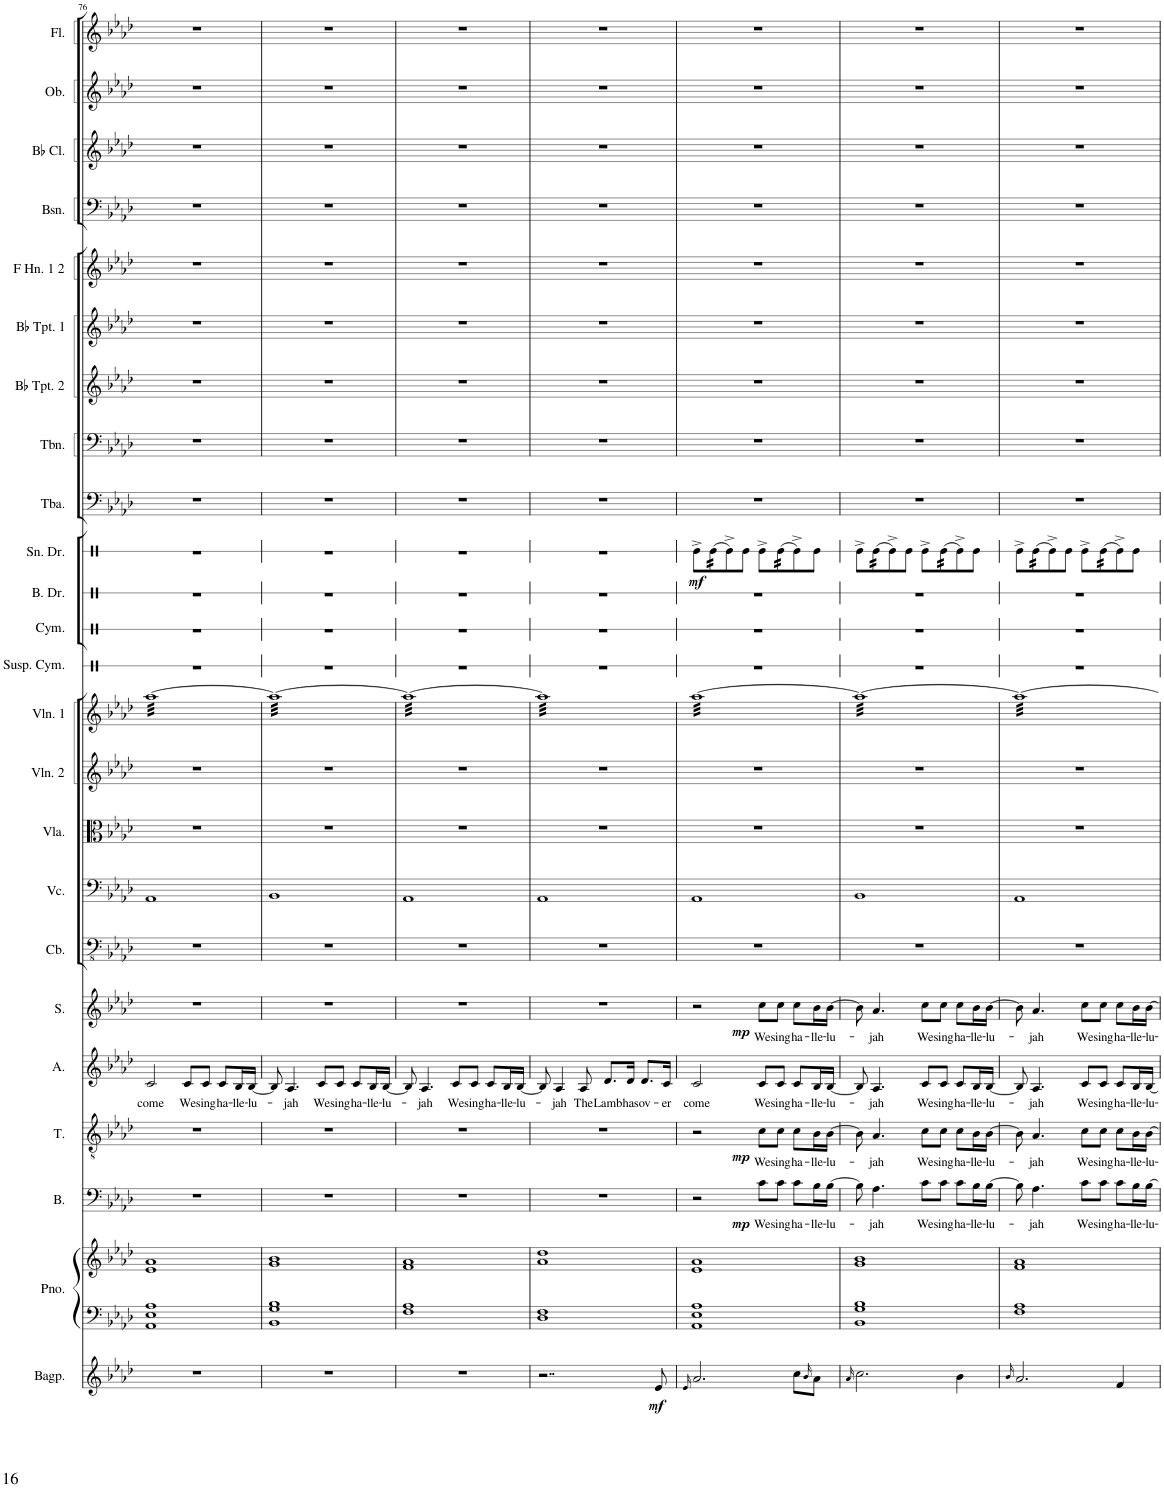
**kern	**dynam	**kern	**kern	**kern	**text	**dynam	**kern	**text	**dynam	**kern	**text	**kern	**text	**dynam	**kern	**kern	**kern	**kern	**kern	**kern	**kern	**kern	**kern	**dynam	**kern	**kern	**kern	**kern	**kern	**kern	**kern	**kern	**kern
*part24	*part24	*part23	*part23	*part22	*part22	*part22	*part21	*part21	*part21	*part20	*part20	*part19	*part19	*part19	*part18	*part17	*part16	*part15	*part14	*part13	*part12	*part11	*part10	*part10	*part9	*part8	*part7	*part6	*part5	*part4	*part3	*part2	*part1
*staff25	*staff25	*staff24	*staff23	*staff22	*staff22	*staff22	*staff21	*staff21	*staff21	*staff20	*staff20	*staff19	*staff19	*staff19	*staff18	*staff17	*staff16	*staff15	*staff14	*staff13	*staff12	*staff11	*staff10	*staff10	*staff9	*staff8	*staff7	*staff6	*staff5	*staff4	*staff3	*staff2	*staff1
*I"Bagpipe	*	*I"Piano	*	*I"Bass	*	*	*I"Tenor	*	*	*I"Alto	*	*I"Soprano	*	*	*I"Contrabass	*I"Violoncello	*I"Viola	*I"Violin 2	*I"Violin 1	*I"Suspended Cymbal	*I"Cymbal	*I"Bass Drum	*I"Snare Drum	*	*I"Tuba	*I"Trombone	*I"Bb Trumpet 2	*I"Bb Trumpet 1	*I"F Horn 1 &amp; 2	*I"Bassoon	*I"Bb Clarinet	*I"Oboe	*I"Flute
*I'Bagp.	*	*I'Pno.	*	*I'B.	*	*	*I'T.	*	*	*I'A.	*	*I'S.	*	*	*I'Cb.	*I'Vc.	*I'Vla.	*I'Vln. 2	*I'Vln. 1	*I'Susp. Cym.	*I'Cym.	*I'B. Dr.	*I'Sn. Dr.	*	*I'Tba.	*I'Tbn.	*I'Bb Tpt. 2	*I'Bb Tpt. 1	*I'F Hn. 1 2	*I'Bsn.	*I'Bb Cl.	*I'Ob.	*I'Fl.
!!LO:PB:g=z
*clefG2	*	*clefF4	*clefG2	*clefF4	*	*	*clefGv2	*	*	*clefG2	*	*clefG2	*	*	*clefFv4	*clefF4	*clefC3	*clefG2	*clefG2	*clefX	*clefX	*clefX	*clefX	*	*clefF4	*clefF4	*clefG2	*clefG2	*clefG2	*clefF4	*clefG2	*clefG2	*clefG2
*	*	*	*	*	*	*	*	*	*	*	*	*	*	*	*ITrd7c12	*	*	*	*	*	*	*	*	*	*	*	*ITrd1c2	*ITrd1c2	*ITrd4c7	*	*ITrd1c2	*	*
*k[b-e-a-d-]	*	*k[b-e-a-d-]	*k[b-e-a-d-]	*k[b-e-a-d-]	*	*	*k[b-e-a-d-]	*	*	*k[b-e-a-d-]	*	*k[b-e-a-d-]	*	*	*k[b-e-a-d-]	*k[b-e-a-d-]	*k[b-e-a-d-]	*k[b-e-a-d-]	*k[b-e-a-d-]	*k[]	*k[]	*k[]	*k[]	*	*k[b-e-a-d-]	*k[b-e-a-d-]	*k[b-e-a-d-]	*k[b-e-a-d-]	*k[b-e-a-d-]	*k[b-e-a-d-]	*k[b-e-a-d-]	*k[b-e-a-d-]	*k[b-e-a-d-]
*M4/4	*	*M4/4	*M4/4	*M4/4	*	*	*M4/4	*	*	*M4/4	*	*M4/4	*	*	*M4/4	*M4/4	*M4/4	*M4/4	*M4/4	*M4/4	*M4/4	*M4/4	*M4/4	*	*M4/4	*M4/4	*M4/4	*M4/4	*M4/4	*M4/4	*M4/4	*M4/4	*M4/4
=76	=76	=76	=76	=76	=76	=76	=76	=76	=76	=76	=76	=76	=76	=76	=76	=76	=76	=76	=76	=76	=76	=76	=76	=76	=76	=76	=76	=76	=76	=76	=76	=76	=76
!	!	!	!	!	!	!	!	!	!	!	!LO:LY:b	!	!	!	!	!	!	!	!	!	!	!	!	!	!	!	!	!	!	!	!	!	!
*	*	*	*	*	*	*	*	*	*	*	*	*	*	*	*	*	*	*	*tremolo	*	*	*	*	*	*	*	*	*	*	*	*	*	*
1r	.	1AA- 1E- 1A-	1e- 1a-	1r	.	.	1r	.	.	2c/	come	1r	.	.	1r	1AA-	1r	1r	[32aa-LLL	1r	1r	1r	1r	.	1r	1r	1r	1r	1r	1r	1r	1r	1r
.	.	.	.	.	.	.	.	.	.	.	.	.	.	.	.	.	.	.	32aa-	.	.	.	.	.	.	.	.	.	.	.	.	.	.
.	.	.	.	.	.	.	.	.	.	.	.	.	.	.	.	.	.	.	32aa-	.	.	.	.	.	.	.	.	.	.	.	.	.	.
.	.	.	.	.	.	.	.	.	.	.	.	.	.	.	.	.	.	.	32aa-	.	.	.	.	.	.	.	.	.	.	.	.	.	.
.	.	.	.	.	.	.	.	.	.	.	.	.	.	.	.	.	.	.	32aa-	.	.	.	.	.	.	.	.	.	.	.	.	.	.
.	.	.	.	.	.	.	.	.	.	.	.	.	.	.	.	.	.	.	32aa-	.	.	.	.	.	.	.	.	.	.	.	.	.	.
.	.	.	.	.	.	.	.	.	.	.	.	.	.	.	.	.	.	.	32aa-	.	.	.	.	.	.	.	.	.	.	.	.	.	.
.	.	.	.	.	.	.	.	.	.	.	.	.	.	.	.	.	.	.	32aa-	.	.	.	.	.	.	.	.	.	.	.	.	.	.
.	.	.	.	.	.	.	.	.	.	.	.	.	.	.	.	.	.	.	32aa-	.	.	.	.	.	.	.	.	.	.	.	.	.	.
.	.	.	.	.	.	.	.	.	.	.	.	.	.	.	.	.	.	.	32aa-	.	.	.	.	.	.	.	.	.	.	.	.	.	.
.	.	.	.	.	.	.	.	.	.	.	.	.	.	.	.	.	.	.	32aa-	.	.	.	.	.	.	.	.	.	.	.	.	.	.
.	.	.	.	.	.	.	.	.	.	.	.	.	.	.	.	.	.	.	32aa-	.	.	.	.	.	.	.	.	.	.	.	.	.	.
.	.	.	.	.	.	.	.	.	.	.	.	.	.	.	.	.	.	.	32aa-	.	.	.	.	.	.	.	.	.	.	.	.	.	.
.	.	.	.	.	.	.	.	.	.	.	.	.	.	.	.	.	.	.	32aa-	.	.	.	.	.	.	.	.	.	.	.	.	.	.
.	.	.	.	.	.	.	.	.	.	.	.	.	.	.	.	.	.	.	32aa-	.	.	.	.	.	.	.	.	.	.	.	.	.	.
.	.	.	.	.	.	.	.	.	.	.	.	.	.	.	.	.	.	.	32aa-	.	.	.	.	.	.	.	.	.	.	.	.	.	.
!	!	!	!	!	!	!	!	!	!	!	!LO:LY:b	!	!	!	!	!	!	!	!	!	!	!	!	!	!	!	!	!	!	!	!	!	!
.	.	.	.	.	.	.	.	.	.	8c/L	We	.	.	.	.	.	.	.	32aa-	.	.	.	.	.	.	.	.	.	.	.	.	.	.
.	.	.	.	.	.	.	.	.	.	.	.	.	.	.	.	.	.	.	32aa-	.	.	.	.	.	.	.	.	.	.	.	.	.	.
.	.	.	.	.	.	.	.	.	.	.	.	.	.	.	.	.	.	.	32aa-	.	.	.	.	.	.	.	.	.	.	.	.	.	.
.	.	.	.	.	.	.	.	.	.	.	.	.	.	.	.	.	.	.	32aa-	.	.	.	.	.	.	.	.	.	.	.	.	.	.
!	!	!	!	!	!	!	!	!	!	!	!LO:LY:b	!	!	!	!	!	!	!	!	!	!	!	!	!	!	!	!	!	!	!	!	!	!
.	.	.	.	.	.	.	.	.	.	8c/J	sing	.	.	.	.	.	.	.	32aa-	.	.	.	.	.	.	.	.	.	.	.	.	.	.
.	.	.	.	.	.	.	.	.	.	.	.	.	.	.	.	.	.	.	32aa-	.	.	.	.	.	.	.	.	.	.	.	.	.	.
.	.	.	.	.	.	.	.	.	.	.	.	.	.	.	.	.	.	.	32aa-	.	.	.	.	.	.	.	.	.	.	.	.	.	.
.	.	.	.	.	.	.	.	.	.	.	.	.	.	.	.	.	.	.	32aa-	.	.	.	.	.	.	.	.	.	.	.	.	.	.
!	!	!	!	!	!	!	!	!	!	!	!LO:LY:b	!	!	!	!	!	!	!	!	!	!	!	!	!	!	!	!	!	!	!	!	!	!
.	.	.	.	.	.	.	.	.	.	8c/L	ha-	.	.	.	.	.	.	.	32aa-	.	.	.	.	.	.	.	.	.	.	.	.	.	.
.	.	.	.	.	.	.	.	.	.	.	.	.	.	.	.	.	.	.	32aa-	.	.	.	.	.	.	.	.	.	.	.	.	.	.
.	.	.	.	.	.	.	.	.	.	.	.	.	.	.	.	.	.	.	32aa-	.	.	.	.	.	.	.	.	.	.	.	.	.	.
.	.	.	.	.	.	.	.	.	.	.	.	.	.	.	.	.	.	.	32aa-	.	.	.	.	.	.	.	.	.	.	.	.	.	.
!	!	!	!	!	!	!	!	!	!	!	!LO:LY:b	!	!	!	!	!	!	!	!	!	!	!	!	!	!	!	!	!	!	!	!	!	!
.	.	.	.	.	.	.	.	.	.	16B-/L	-lle-	.	.	.	.	.	.	.	32aa-	.	.	.	.	.	.	.	.	.	.	.	.	.	.
.	.	.	.	.	.	.	.	.	.	.	.	.	.	.	.	.	.	.	32aa-	.	.	.	.	.	.	.	.	.	.	.	.	.	.
!	!	!	!	!	!	!	!	!	!	!	!LO:LY:b	!	!	!	!	!	!	!	!	!	!	!	!	!	!	!	!	!	!	!	!	!	!
.	.	.	.	.	.	.	.	.	.	[16B-/JJ	-lu-	.	.	.	.	.	.	.	32aa-	.	.	.	.	.	.	.	.	.	.	.	.	.	.
.	.	.	.	.	.	.	.	.	.	.	.	.	.	.	.	.	.	.	32aa-JJJ	.	.	.	.	.	.	.	.	.	.	.	.	.	.
=77	=77	=77	=77	=77	=77	=77	=77	=77	=77	=77	=77	=77	=77	=77	=77	=77	=77	=77	=77	=77	=77	=77	=77	=77	=77	=77	=77	=77	=77	=77	=77	=77	=77
1r	.	1BB- 1G 1B-	1g 1b-	1r	.	.	1r	.	.	8B-/]	.	1r	.	.	1r	1BB-	1r	1r	32aa-LLL	1r	1r	1r	1r	.	1r	1r	1r	1r	1r	1r	1r	1r	1r
.	.	.	.	.	.	.	.	.	.	.	.	.	.	.	.	.	.	.	32aa-	.	.	.	.	.	.	.	.	.	.	.	.	.	.
.	.	.	.	.	.	.	.	.	.	.	.	.	.	.	.	.	.	.	32aa-	.	.	.	.	.	.	.	.	.	.	.	.	.	.
.	.	.	.	.	.	.	.	.	.	.	.	.	.	.	.	.	.	.	32aa-	.	.	.	.	.	.	.	.	.	.	.	.	.	.
!	!	!	!	!	!	!	!	!	!	!	!LO:LY:b	!	!	!	!	!	!	!	!	!	!	!	!	!	!	!	!	!	!	!	!	!	!
.	.	.	.	.	.	.	.	.	.	4.A-/	-jah	.	.	.	.	.	.	.	32aa-	.	.	.	.	.	.	.	.	.	.	.	.	.	.
.	.	.	.	.	.	.	.	.	.	.	.	.	.	.	.	.	.	.	32aa-	.	.	.	.	.	.	.	.	.	.	.	.	.	.
.	.	.	.	.	.	.	.	.	.	.	.	.	.	.	.	.	.	.	32aa-	.	.	.	.	.	.	.	.	.	.	.	.	.	.
.	.	.	.	.	.	.	.	.	.	.	.	.	.	.	.	.	.	.	32aa-	.	.	.	.	.	.	.	.	.	.	.	.	.	.
.	.	.	.	.	.	.	.	.	.	.	.	.	.	.	.	.	.	.	32aa-	.	.	.	.	.	.	.	.	.	.	.	.	.	.
.	.	.	.	.	.	.	.	.	.	.	.	.	.	.	.	.	.	.	32aa-	.	.	.	.	.	.	.	.	.	.	.	.	.	.
.	.	.	.	.	.	.	.	.	.	.	.	.	.	.	.	.	.	.	32aa-	.	.	.	.	.	.	.	.	.	.	.	.	.	.
.	.	.	.	.	.	.	.	.	.	.	.	.	.	.	.	.	.	.	32aa-	.	.	.	.	.	.	.	.	.	.	.	.	.	.
.	.	.	.	.	.	.	.	.	.	.	.	.	.	.	.	.	.	.	32aa-	.	.	.	.	.	.	.	.	.	.	.	.	.	.
.	.	.	.	.	.	.	.	.	.	.	.	.	.	.	.	.	.	.	32aa-	.	.	.	.	.	.	.	.	.	.	.	.	.	.
.	.	.	.	.	.	.	.	.	.	.	.	.	.	.	.	.	.	.	32aa-	.	.	.	.	.	.	.	.	.	.	.	.	.	.
.	.	.	.	.	.	.	.	.	.	.	.	.	.	.	.	.	.	.	32aa-	.	.	.	.	.	.	.	.	.	.	.	.	.	.
!	!	!	!	!	!	!	!	!	!	!	!LO:LY:b	!	!	!	!	!	!	!	!	!	!	!	!	!	!	!	!	!	!	!	!	!	!
.	.	.	.	.	.	.	.	.	.	8c/L	We	.	.	.	.	.	.	.	32aa-	.	.	.	.	.	.	.	.	.	.	.	.	.	.
.	.	.	.	.	.	.	.	.	.	.	.	.	.	.	.	.	.	.	32aa-	.	.	.	.	.	.	.	.	.	.	.	.	.	.
.	.	.	.	.	.	.	.	.	.	.	.	.	.	.	.	.	.	.	32aa-	.	.	.	.	.	.	.	.	.	.	.	.	.	.
.	.	.	.	.	.	.	.	.	.	.	.	.	.	.	.	.	.	.	32aa-	.	.	.	.	.	.	.	.	.	.	.	.	.	.
!	!	!	!	!	!	!	!	!	!	!	!LO:LY:b	!	!	!	!	!	!	!	!	!	!	!	!	!	!	!	!	!	!	!	!	!	!
.	.	.	.	.	.	.	.	.	.	8c/J	sing	.	.	.	.	.	.	.	32aa-	.	.	.	.	.	.	.	.	.	.	.	.	.	.
.	.	.	.	.	.	.	.	.	.	.	.	.	.	.	.	.	.	.	32aa-	.	.	.	.	.	.	.	.	.	.	.	.	.	.
.	.	.	.	.	.	.	.	.	.	.	.	.	.	.	.	.	.	.	32aa-	.	.	.	.	.	.	.	.	.	.	.	.	.	.
.	.	.	.	.	.	.	.	.	.	.	.	.	.	.	.	.	.	.	32aa-	.	.	.	.	.	.	.	.	.	.	.	.	.	.
!	!	!	!	!	!	!	!	!	!	!	!LO:LY:b	!	!	!	!	!	!	!	!	!	!	!	!	!	!	!	!	!	!	!	!	!	!
.	.	.	.	.	.	.	.	.	.	8c/L	ha-	.	.	.	.	.	.	.	32aa-	.	.	.	.	.	.	.	.	.	.	.	.	.	.
.	.	.	.	.	.	.	.	.	.	.	.	.	.	.	.	.	.	.	32aa-	.	.	.	.	.	.	.	.	.	.	.	.	.	.
.	.	.	.	.	.	.	.	.	.	.	.	.	.	.	.	.	.	.	32aa-	.	.	.	.	.	.	.	.	.	.	.	.	.	.
.	.	.	.	.	.	.	.	.	.	.	.	.	.	.	.	.	.	.	32aa-	.	.	.	.	.	.	.	.	.	.	.	.	.	.
!	!	!	!	!	!	!	!	!	!	!	!LO:LY:b	!	!	!	!	!	!	!	!	!	!	!	!	!	!	!	!	!	!	!	!	!	!
.	.	.	.	.	.	.	.	.	.	16B-/L	-lle-	.	.	.	.	.	.	.	32aa-	.	.	.	.	.	.	.	.	.	.	.	.	.	.
.	.	.	.	.	.	.	.	.	.	.	.	.	.	.	.	.	.	.	32aa-	.	.	.	.	.	.	.	.	.	.	.	.	.	.
!	!	!	!	!	!	!	!	!	!	!	!LO:LY:b	!	!	!	!	!	!	!	!	!	!	!	!	!	!	!	!	!	!	!	!	!	!
.	.	.	.	.	.	.	.	.	.	[16B-/JJ	-lu-	.	.	.	.	.	.	.	32aa-	.	.	.	.	.	.	.	.	.	.	.	.	.	.
.	.	.	.	.	.	.	.	.	.	.	.	.	.	.	.	.	.	.	32aa-JJJ	.	.	.	.	.	.	.	.	.	.	.	.	.	.
=78	=78	=78	=78	=78	=78	=78	=78	=78	=78	=78	=78	=78	=78	=78	=78	=78	=78	=78	=78	=78	=78	=78	=78	=78	=78	=78	=78	=78	=78	=78	=78	=78	=78
1r	.	1F 1A-	1f 1a-	1r	.	.	1r	.	.	8B-/]	.	1r	.	.	1r	1AA-	1r	1r	32aa-LLL	1r	1r	1r	1r	.	1r	1r	1r	1r	1r	1r	1r	1r	1r
.	.	.	.	.	.	.	.	.	.	.	.	.	.	.	.	.	.	.	32aa-	.	.	.	.	.	.	.	.	.	.	.	.	.	.
.	.	.	.	.	.	.	.	.	.	.	.	.	.	.	.	.	.	.	32aa-	.	.	.	.	.	.	.	.	.	.	.	.	.	.
.	.	.	.	.	.	.	.	.	.	.	.	.	.	.	.	.	.	.	32aa-	.	.	.	.	.	.	.	.	.	.	.	.	.	.
!	!	!	!	!	!	!	!	!	!	!	!LO:LY:b	!	!	!	!	!	!	!	!	!	!	!	!	!	!	!	!	!	!	!	!	!	!
.	.	.	.	.	.	.	.	.	.	4.A-/	-jah	.	.	.	.	.	.	.	32aa-	.	.	.	.	.	.	.	.	.	.	.	.	.	.
.	.	.	.	.	.	.	.	.	.	.	.	.	.	.	.	.	.	.	32aa-	.	.	.	.	.	.	.	.	.	.	.	.	.	.
.	.	.	.	.	.	.	.	.	.	.	.	.	.	.	.	.	.	.	32aa-	.	.	.	.	.	.	.	.	.	.	.	.	.	.
.	.	.	.	.	.	.	.	.	.	.	.	.	.	.	.	.	.	.	32aa-	.	.	.	.	.	.	.	.	.	.	.	.	.	.
.	.	.	.	.	.	.	.	.	.	.	.	.	.	.	.	.	.	.	32aa-	.	.	.	.	.	.	.	.	.	.	.	.	.	.
.	.	.	.	.	.	.	.	.	.	.	.	.	.	.	.	.	.	.	32aa-	.	.	.	.	.	.	.	.	.	.	.	.	.	.
.	.	.	.	.	.	.	.	.	.	.	.	.	.	.	.	.	.	.	32aa-	.	.	.	.	.	.	.	.	.	.	.	.	.	.
.	.	.	.	.	.	.	.	.	.	.	.	.	.	.	.	.	.	.	32aa-	.	.	.	.	.	.	.	.	.	.	.	.	.	.
.	.	.	.	.	.	.	.	.	.	.	.	.	.	.	.	.	.	.	32aa-	.	.	.	.	.	.	.	.	.	.	.	.	.	.
.	.	.	.	.	.	.	.	.	.	.	.	.	.	.	.	.	.	.	32aa-	.	.	.	.	.	.	.	.	.	.	.	.	.	.
.	.	.	.	.	.	.	.	.	.	.	.	.	.	.	.	.	.	.	32aa-	.	.	.	.	.	.	.	.	.	.	.	.	.	.
.	.	.	.	.	.	.	.	.	.	.	.	.	.	.	.	.	.	.	32aa-	.	.	.	.	.	.	.	.	.	.	.	.	.	.
!	!	!	!	!	!	!	!	!	!	!	!LO:LY:b	!	!	!	!	!	!	!	!	!	!	!	!	!	!	!	!	!	!	!	!	!	!
.	.	.	.	.	.	.	.	.	.	8c/L	We	.	.	.	.	.	.	.	32aa-	.	.	.	.	.	.	.	.	.	.	.	.	.	.
.	.	.	.	.	.	.	.	.	.	.	.	.	.	.	.	.	.	.	32aa-	.	.	.	.	.	.	.	.	.	.	.	.	.	.
.	.	.	.	.	.	.	.	.	.	.	.	.	.	.	.	.	.	.	32aa-	.	.	.	.	.	.	.	.	.	.	.	.	.	.
.	.	.	.	.	.	.	.	.	.	.	.	.	.	.	.	.	.	.	32aa-	.	.	.	.	.	.	.	.	.	.	.	.	.	.
!	!	!	!	!	!	!	!	!	!	!	!LO:LY:b	!	!	!	!	!	!	!	!	!	!	!	!	!	!	!	!	!	!	!	!	!	!
.	.	.	.	.	.	.	.	.	.	8c/J	sing	.	.	.	.	.	.	.	32aa-	.	.	.	.	.	.	.	.	.	.	.	.	.	.
.	.	.	.	.	.	.	.	.	.	.	.	.	.	.	.	.	.	.	32aa-	.	.	.	.	.	.	.	.	.	.	.	.	.	.
.	.	.	.	.	.	.	.	.	.	.	.	.	.	.	.	.	.	.	32aa-	.	.	.	.	.	.	.	.	.	.	.	.	.	.
.	.	.	.	.	.	.	.	.	.	.	.	.	.	.	.	.	.	.	32aa-	.	.	.	.	.	.	.	.	.	.	.	.	.	.
!	!	!	!	!	!	!	!	!	!	!	!LO:LY:b	!	!	!	!	!	!	!	!	!	!	!	!	!	!	!	!	!	!	!	!	!	!
.	.	.	.	.	.	.	.	.	.	8c/L	ha-	.	.	.	.	.	.	.	32aa-	.	.	.	.	.	.	.	.	.	.	.	.	.	.
.	.	.	.	.	.	.	.	.	.	.	.	.	.	.	.	.	.	.	32aa-	.	.	.	.	.	.	.	.	.	.	.	.	.	.
.	.	.	.	.	.	.	.	.	.	.	.	.	.	.	.	.	.	.	32aa-	.	.	.	.	.	.	.	.	.	.	.	.	.	.
.	.	.	.	.	.	.	.	.	.	.	.	.	.	.	.	.	.	.	32aa-	.	.	.	.	.	.	.	.	.	.	.	.	.	.
!	!	!	!	!	!	!	!	!	!	!	!LO:LY:b	!	!	!	!	!	!	!	!	!	!	!	!	!	!	!	!	!	!	!	!	!	!
.	.	.	.	.	.	.	.	.	.	16B-/L	-lle-	.	.	.	.	.	.	.	32aa-	.	.	.	.	.	.	.	.	.	.	.	.	.	.
.	.	.	.	.	.	.	.	.	.	.	.	.	.	.	.	.	.	.	32aa-	.	.	.	.	.	.	.	.	.	.	.	.	.	.
!	!	!	!	!	!	!	!	!	!	!	!LO:LY:b	!	!	!	!	!	!	!	!	!	!	!	!	!	!	!	!	!	!	!	!	!	!
.	.	.	.	.	.	.	.	.	.	[16B-/JJ	-lu-	.	.	.	.	.	.	.	32aa-	.	.	.	.	.	.	.	.	.	.	.	.	.	.
.	.	.	.	.	.	.	.	.	.	.	.	.	.	.	.	.	.	.	32aa-JJJ	.	.	.	.	.	.	.	.	.	.	.	.	.	.
=79	=79	=79	=79	=79	=79	=79	=79	=79	=79	=79	=79	=79	=79	=79	=79	=79	=79	=79	=79	=79	=79	=79	=79	=79	=79	=79	=79	=79	=79	=79	=79	=79	=79
2..r	.	1D- 1F	1a- 1dd-	1r	.	.	1r	.	.	8B-/]	.	1r	.	.	1r	1AA-	1r	1r	32aa-]LLL	1r	1r	1r	1r	.	1r	1r	1r	1r	1r	1r	1r	1r	1r
.	.	.	.	.	.	.	.	.	.	.	.	.	.	.	.	.	.	.	32aa-	.	.	.	.	.	.	.	.	.	.	.	.	.	.
.	.	.	.	.	.	.	.	.	.	.	.	.	.	.	.	.	.	.	32aa-	.	.	.	.	.	.	.	.	.	.	.	.	.	.
.	.	.	.	.	.	.	.	.	.	.	.	.	.	.	.	.	.	.	32aa-	.	.	.	.	.	.	.	.	.	.	.	.	.	.
!	!	!	!	!	!	!	!	!	!	!	!LO:LY:b	!	!	!	!	!	!	!	!	!	!	!	!	!	!	!	!	!	!	!	!	!	!
.	.	.	.	.	.	.	.	.	.	4A-/	-jah	.	.	.	.	.	.	.	32aa-	.	.	.	.	.	.	.	.	.	.	.	.	.	.
.	.	.	.	.	.	.	.	.	.	.	.	.	.	.	.	.	.	.	32aa-	.	.	.	.	.	.	.	.	.	.	.	.	.	.
.	.	.	.	.	.	.	.	.	.	.	.	.	.	.	.	.	.	.	32aa-	.	.	.	.	.	.	.	.	.	.	.	.	.	.
.	.	.	.	.	.	.	.	.	.	.	.	.	.	.	.	.	.	.	32aa-	.	.	.	.	.	.	.	.	.	.	.	.	.	.
.	.	.	.	.	.	.	.	.	.	.	.	.	.	.	.	.	.	.	32aa-	.	.	.	.	.	.	.	.	.	.	.	.	.	.
.	.	.	.	.	.	.	.	.	.	.	.	.	.	.	.	.	.	.	32aa-	.	.	.	.	.	.	.	.	.	.	.	.	.	.
.	.	.	.	.	.	.	.	.	.	.	.	.	.	.	.	.	.	.	32aa-	.	.	.	.	.	.	.	.	.	.	.	.	.	.
.	.	.	.	.	.	.	.	.	.	.	.	.	.	.	.	.	.	.	32aa-	.	.	.	.	.	.	.	.	.	.	.	.	.	.
!	!	!	!	!	!	!	!	!	!	!	!LO:LY:b	!	!	!	!	!	!	!	!	!	!	!	!	!	!	!	!	!	!	!	!	!	!
.	.	.	.	.	.	.	.	.	.	8A-/	The	.	.	.	.	.	.	.	32aa-	.	.	.	.	.	.	.	.	.	.	.	.	.	.
.	.	.	.	.	.	.	.	.	.	.	.	.	.	.	.	.	.	.	32aa-	.	.	.	.	.	.	.	.	.	.	.	.	.	.
.	.	.	.	.	.	.	.	.	.	.	.	.	.	.	.	.	.	.	32aa-	.	.	.	.	.	.	.	.	.	.	.	.	.	.
.	.	.	.	.	.	.	.	.	.	.	.	.	.	.	.	.	.	.	32aa-	.	.	.	.	.	.	.	.	.	.	.	.	.	.
!	!	!	!	!	!	!	!	!	!	!	!LO:LY:b	!	!	!	!	!	!	!	!	!	!	!	!	!	!	!	!	!	!	!	!	!	!
.	.	.	.	.	.	.	.	.	.	8.d-/L	Lamb	.	.	.	.	.	.	.	32aa-	.	.	.	.	.	.	.	.	.	.	.	.	.	.
.	.	.	.	.	.	.	.	.	.	.	.	.	.	.	.	.	.	.	32aa-	.	.	.	.	.	.	.	.	.	.	.	.	.	.
.	.	.	.	.	.	.	.	.	.	.	.	.	.	.	.	.	.	.	32aa-	.	.	.	.	.	.	.	.	.	.	.	.	.	.
.	.	.	.	.	.	.	.	.	.	.	.	.	.	.	.	.	.	.	32aa-	.	.	.	.	.	.	.	.	.	.	.	.	.	.
.	.	.	.	.	.	.	.	.	.	.	.	.	.	.	.	.	.	.	32aa-	.	.	.	.	.	.	.	.	.	.	.	.	.	.
.	.	.	.	.	.	.	.	.	.	.	.	.	.	.	.	.	.	.	32aa-	.	.	.	.	.	.	.	.	.	.	.	.	.	.
!	!	!	!	!	!	!	!	!	!	!	!LO:LY:b	!	!	!	!	!	!	!	!	!	!	!	!	!	!	!	!	!	!	!	!	!	!
.	.	.	.	.	.	.	.	.	.	16d-/Jk	has	.	.	.	.	.	.	.	32aa-	.	.	.	.	.	.	.	.	.	.	.	.	.	.
.	.	.	.	.	.	.	.	.	.	.	.	.	.	.	.	.	.	.	32aa-	.	.	.	.	.	.	.	.	.	.	.	.	.	.
!	!	!	!	!	!	!	!	!	!	!	!LO:LY:b	!	!	!	!	!	!	!	!	!	!	!	!	!	!	!	!	!	!	!	!	!	!
.	.	.	.	.	.	.	.	.	.	8.d-/L	ov-	.	.	.	.	.	.	.	32aa-	.	.	.	.	.	.	.	.	.	.	.	.	.	.
.	.	.	.	.	.	.	.	.	.	.	.	.	.	.	.	.	.	.	32aa-	.	.	.	.	.	.	.	.	.	.	.	.	.	.
.	.	.	.	.	.	.	.	.	.	.	.	.	.	.	.	.	.	.	32aa-	.	.	.	.	.	.	.	.	.	.	.	.	.	.
.	.	.	.	.	.	.	.	.	.	.	.	.	.	.	.	.	.	.	32aa-	.	.	.	.	.	.	.	.	.	.	.	.	.	.
!	!LO:DY:b	!	!	!	!	!	!	!	!	!	!	!	!	!	!	!	!	!	!	!	!	!	!	!	!	!	!	!	!	!	!	!	!
8e-/	mf	.	.	.	.	.	.	.	.	.	.	.	.	.	.	.	.	.	32aa-	.	.	.	.	.	.	.	.	.	.	.	.	.	.
.	.	.	.	.	.	.	.	.	.	.	.	.	.	.	.	.	.	.	32aa-	.	.	.	.	.	.	.	.	.	.	.	.	.	.
!	!	!	!	!	!	!	!	!	!	!	!LO:LY:b	!	!	!	!	!	!	!	!	!	!	!	!	!	!	!	!	!	!	!	!	!	!
.	.	.	.	.	.	.	.	.	.	16c/Jk	-er	.	.	.	.	.	.	.	32aa-	.	.	.	.	.	.	.	.	.	.	.	.	.	.
.	.	.	.	.	.	.	.	.	.	.	.	.	.	.	.	.	.	.	32aa-JJJ	.	.	.	.	.	.	.	.	.	.	.	.	.	.
=80	=80	=80	=80	=80	=80	=80	=80	=80	=80	=80	=80	=80	=80	=80	=80	=80	=80	=80	=80	=80	=80	=80	=80	=80	=80	=80	=80	=80	=80	=80	=80	=80	=80
16qe-/	.	.	.	.	.	.	.	.	.	.	.	.	.	.	.	.	.	.	.	.	.	.	.	.	.	.	.	.	.	.	.	.	.
!	!	!	!	!	!	!	!	!	!	!	!LO:LY:b	!	!	!	!	!	!	!	!	!	!	!	!	!LO:DY:b	!	!	!	!	!	!	!	!	!
2.a-/	.	1AA- 1E- 1A-	1e- 1a-	2r	.	.	2r	.	.	2c/	come	2r	.	.	1r	1AA-	1r	1r	[32aa-LLL	1r	1r	1r	8Re^\L	mf	1r	1r	1r	1r	1r	1r	1r	1r	1r
.	.	.	.	.	.	.	.	.	.	.	.	.	.	.	.	.	.	.	32aa-	.	.	.	.	.	.	.	.	.	.	.	.	.	.
.	.	.	.	.	.	.	.	.	.	.	.	.	.	.	.	.	.	.	32aa-	.	.	.	.	.	.	.	.	.	.	.	.	.	.
.	.	.	.	.	.	.	.	.	.	.	.	.	.	.	.	.	.	.	32aa-	.	.	.	.	.	.	.	.	.	.	.	.	.	.
*	*	*	*	*	*	*	*	*	*	*	*	*	*	*	*	*	*	*	*	*	*	*	*tremolo	*	*	*	*	*	*	*	*	*	*
.	.	.	.	.	.	.	.	.	.	.	.	.	.	.	.	.	.	.	32aa-	.	.	.	(32Re\	.	.	.	.	.	.	.	.	.	.
.	.	.	.	.	.	.	.	.	.	.	.	.	.	.	.	.	.	.	32aa-	.	.	.	(32Re\	.	.	.	.	.	.	.	.	.	.
.	.	.	.	.	.	.	.	.	.	.	.	.	.	.	.	.	.	.	32aa-	.	.	.	(32Re\	.	.	.	.	.	.	.	.	.	.
.	.	.	.	.	.	.	.	.	.	.	.	.	.	.	.	.	.	.	32aa-	.	.	.	(32Re\	.	.	.	.	.	.	.	.	.	.
*	*	*	*	*	*	*	*	*	*	*	*	*	*	*	*	*	*	*	*	*	*	*	*Xtremolo	*	*	*	*	*	*	*	*	*	*
.	.	.	.	.	.	.	.	.	.	.	.	.	.	.	.	.	.	.	32aa-	.	.	.	8Re^\)	.	.	.	.	.	.	.	.	.	.
.	.	.	.	.	.	.	.	.	.	.	.	.	.	.	.	.	.	.	32aa-	.	.	.	.	.	.	.	.	.	.	.	.	.	.
.	.	.	.	.	.	.	.	.	.	.	.	.	.	.	.	.	.	.	32aa-	.	.	.	.	.	.	.	.	.	.	.	.	.	.
.	.	.	.	.	.	.	.	.	.	.	.	.	.	.	.	.	.	.	32aa-	.	.	.	.	.	.	.	.	.	.	.	.	.	.
.	.	.	.	.	.	.	.	.	.	.	.	.	.	.	.	.	.	.	32aa-	.	.	.	8Re\J	.	.	.	.	.	.	.	.	.	.
.	.	.	.	.	.	.	.	.	.	.	.	.	.	.	.	.	.	.	32aa-	.	.	.	.	.	.	.	.	.	.	.	.	.	.
.	.	.	.	.	.	.	.	.	.	.	.	.	.	.	.	.	.	.	32aa-	.	.	.	.	.	.	.	.	.	.	.	.	.	.
.	.	.	.	.	.	.	.	.	.	.	.	.	.	.	.	.	.	.	32aa-	.	.	.	.	.	.	.	.	.	.	.	.	.	.
!	!	!	!	!	!LO:LY:b	!LO:DY:b	!	!LO:LY:b	!LO:DY:b	!	!LO:LY:b	!	!LO:LY:b	!LO:DY:b	!	!	!	!	!	!	!	!	!	!	!	!	!	!	!	!	!	!	!
.	.	.	.	8c\L	We	mp	8c\L	We	mp	8c/L	We	8cc\L	We	mp	.	.	.	.	32aa-	.	.	.	8Re^\L	.	.	.	.	.	.	.	.	.	.
.	.	.	.	.	.	.	.	.	.	.	.	.	.	.	.	.	.	.	32aa-	.	.	.	.	.	.	.	.	.	.	.	.	.	.
.	.	.	.	.	.	.	.	.	.	.	.	.	.	.	.	.	.	.	32aa-	.	.	.	.	.	.	.	.	.	.	.	.	.	.
.	.	.	.	.	.	.	.	.	.	.	.	.	.	.	.	.	.	.	32aa-	.	.	.	.	.	.	.	.	.	.	.	.	.	.
!	!	!	!	!	!LO:LY:b	!	!	!LO:LY:b	!	!	!LO:LY:b	!	!LO:LY:b	!	!	!	!	!	!	!	!	!	!	!	!	!	!	!	!	!	!	!	!
*	*	*	*	*	*	*	*	*	*	*	*	*	*	*	*	*	*	*	*	*	*	*	*tremolo	*	*	*	*	*	*	*	*	*	*
.	.	.	.	8c\J	sing	.	8c\J	sing	.	8c/J	sing	8cc\J	sing	.	.	.	.	.	32aa-	.	.	.	(32Re\	.	.	.	.	.	.	.	.	.	.
.	.	.	.	.	.	.	.	.	.	.	.	.	.	.	.	.	.	.	32aa-	.	.	.	(32Re\	.	.	.	.	.	.	.	.	.	.
.	.	.	.	.	.	.	.	.	.	.	.	.	.	.	.	.	.	.	32aa-	.	.	.	(32Re\	.	.	.	.	.	.	.	.	.	.
.	.	.	.	.	.	.	.	.	.	.	.	.	.	.	.	.	.	.	32aa-	.	.	.	(32Re\	.	.	.	.	.	.	.	.	.	.
*	*	*	*	*	*	*	*	*	*	*	*	*	*	*	*	*	*	*	*	*	*	*	*Xtremolo	*	*	*	*	*	*	*	*	*	*
!	!	!	!	!	!LO:LY:b	!	!	!LO:LY:b	!	!	!LO:LY:b	!	!LO:LY:b	!	!	!	!	!	!	!	!	!	!	!	!	!	!	!	!	!	!	!	!
8cc\L	.	.	.	8c\L	ha-	.	8c\L	ha-	.	8c/L	ha-	8cc\L	ha-	.	.	.	.	.	32aa-	.	.	.	8Re^\)	.	.	.	.	.	.	.	.	.	.
.	.	.	.	.	.	.	.	.	.	.	.	.	.	.	.	.	.	.	32aa-	.	.	.	.	.	.	.	.	.	.	.	.	.	.
.	.	.	.	.	.	.	.	.	.	.	.	.	.	.	.	.	.	.	32aa-	.	.	.	.	.	.	.	.	.	.	.	.	.	.
.	.	.	.	.	.	.	.	.	.	.	.	.	.	.	.	.	.	.	32aa-	.	.	.	.	.	.	.	.	.	.	.	.	.	.
16qb-/	.	.	.	.	.	.	.	.	.	.	.	.	.	.	.	.	.	.	.	.	.	.	.	.	.	.	.	.	.	.	.	.	.
!	!	!	!	!	!LO:LY:b	!	!	!LO:LY:b	!	!	!LO:LY:b	!	!LO:LY:b	!	!	!	!	!	!	!	!	!	!	!	!	!	!	!	!	!	!	!	!
8a-\J	.	.	.	16B-\L	-lle-	.	16B-\L	-lle-	.	16B-/L	-lle-	16b-\L	-lle-	.	.	.	.	.	32aa-	.	.	.	8Re\J	.	.	.	.	.	.	.	.	.	.
.	.	.	.	.	.	.	.	.	.	.	.	.	.	.	.	.	.	.	32aa-	.	.	.	.	.	.	.	.	.	.	.	.	.	.
!	!	!	!	!	!LO:LY:b	!	!	!LO:LY:b	!	!	!LO:LY:b	!	!LO:LY:b	!	!	!	!	!	!	!	!	!	!	!	!	!	!	!	!	!	!	!	!
.	.	.	.	[16B-\JJ	-lu-	.	[16B-\JJ	-lu-	.	[16B-/JJ	-lu-	[16b-\JJ	-lu-	.	.	.	.	.	32aa-	.	.	.	.	.	.	.	.	.	.	.	.	.	.
.	.	.	.	.	.	.	.	.	.	.	.	.	.	.	.	.	.	.	32aa-JJJ	.	.	.	.	.	.	.	.	.	.	.	.	.	.
=81	=81	=81	=81	=81	=81	=81	=81	=81	=81	=81	=81	=81	=81	=81	=81	=81	=81	=81	=81	=81	=81	=81	=81	=81	=81	=81	=81	=81	=81	=81	=81	=81	=81
16qa-/	.	.	.	.	.	.	.	.	.	.	.	.	.	.	.	.	.	.	.	.	.	.	.	.	.	.	.	.	.	.	.	.	.
2.cc\	.	1BB- 1G 1B-	1g 1b-	8B-\]	.	.	8B-\]	.	.	8B-/]	.	8b-\]	.	.	1r	1BB-	1r	1r	32aa-LLL	1r	1r	1r	8Re^\L	.	1r	1r	1r	1r	1r	1r	1r	1r	1r
.	.	.	.	.	.	.	.	.	.	.	.	.	.	.	.	.	.	.	32aa-	.	.	.	.	.	.	.	.	.	.	.	.	.	.
.	.	.	.	.	.	.	.	.	.	.	.	.	.	.	.	.	.	.	32aa-	.	.	.	.	.	.	.	.	.	.	.	.	.	.
.	.	.	.	.	.	.	.	.	.	.	.	.	.	.	.	.	.	.	32aa-	.	.	.	.	.	.	.	.	.	.	.	.	.	.
!	!	!	!	!	!LO:LY:b	!	!	!LO:LY:b	!	!	!LO:LY:b	!	!LO:LY:b	!	!	!	!	!	!	!	!	!	!	!	!	!	!	!	!	!	!	!	!
*	*	*	*	*	*	*	*	*	*	*	*	*	*	*	*	*	*	*	*	*	*	*	*tremolo	*	*	*	*	*	*	*	*	*	*
.	.	.	.	4.A-\	-jah	.	4.A-/	-jah	.	4.A-/	-jah	4.a-/	-jah	.	.	.	.	.	32aa-	.	.	.	(32Re\	.	.	.	.	.	.	.	.	.	.
.	.	.	.	.	.	.	.	.	.	.	.	.	.	.	.	.	.	.	32aa-	.	.	.	(32Re\	.	.	.	.	.	.	.	.	.	.
.	.	.	.	.	.	.	.	.	.	.	.	.	.	.	.	.	.	.	32aa-	.	.	.	(32Re\	.	.	.	.	.	.	.	.	.	.
.	.	.	.	.	.	.	.	.	.	.	.	.	.	.	.	.	.	.	32aa-	.	.	.	(32Re\	.	.	.	.	.	.	.	.	.	.
*	*	*	*	*	*	*	*	*	*	*	*	*	*	*	*	*	*	*	*	*	*	*	*Xtremolo	*	*	*	*	*	*	*	*	*	*
.	.	.	.	.	.	.	.	.	.	.	.	.	.	.	.	.	.	.	32aa-	.	.	.	8Re^\)	.	.	.	.	.	.	.	.	.	.
.	.	.	.	.	.	.	.	.	.	.	.	.	.	.	.	.	.	.	32aa-	.	.	.	.	.	.	.	.	.	.	.	.	.	.
.	.	.	.	.	.	.	.	.	.	.	.	.	.	.	.	.	.	.	32aa-	.	.	.	.	.	.	.	.	.	.	.	.	.	.
.	.	.	.	.	.	.	.	.	.	.	.	.	.	.	.	.	.	.	32aa-	.	.	.	.	.	.	.	.	.	.	.	.	.	.
.	.	.	.	.	.	.	.	.	.	.	.	.	.	.	.	.	.	.	32aa-	.	.	.	8Re\J	.	.	.	.	.	.	.	.	.	.
.	.	.	.	.	.	.	.	.	.	.	.	.	.	.	.	.	.	.	32aa-	.	.	.	.	.	.	.	.	.	.	.	.	.	.
.	.	.	.	.	.	.	.	.	.	.	.	.	.	.	.	.	.	.	32aa-	.	.	.	.	.	.	.	.	.	.	.	.	.	.
.	.	.	.	.	.	.	.	.	.	.	.	.	.	.	.	.	.	.	32aa-	.	.	.	.	.	.	.	.	.	.	.	.	.	.
!	!	!	!	!	!LO:LY:b	!	!	!LO:LY:b	!	!	!LO:LY:b	!	!LO:LY:b	!	!	!	!	!	!	!	!	!	!	!	!	!	!	!	!	!	!	!	!
.	.	.	.	8c\L	We	.	8c\L	We	.	8c/L	We	8cc\L	We	.	.	.	.	.	32aa-	.	.	.	8Re^\L	.	.	.	.	.	.	.	.	.	.
.	.	.	.	.	.	.	.	.	.	.	.	.	.	.	.	.	.	.	32aa-	.	.	.	.	.	.	.	.	.	.	.	.	.	.
.	.	.	.	.	.	.	.	.	.	.	.	.	.	.	.	.	.	.	32aa-	.	.	.	.	.	.	.	.	.	.	.	.	.	.
.	.	.	.	.	.	.	.	.	.	.	.	.	.	.	.	.	.	.	32aa-	.	.	.	.	.	.	.	.	.	.	.	.	.	.
!	!	!	!	!	!LO:LY:b	!	!	!LO:LY:b	!	!	!LO:LY:b	!	!LO:LY:b	!	!	!	!	!	!	!	!	!	!	!	!	!	!	!	!	!	!	!	!
*	*	*	*	*	*	*	*	*	*	*	*	*	*	*	*	*	*	*	*	*	*	*	*tremolo	*	*	*	*	*	*	*	*	*	*
.	.	.	.	8c\J	sing	.	8c\J	sing	.	8c/J	sing	8cc\J	sing	.	.	.	.	.	32aa-	.	.	.	(32Re\	.	.	.	.	.	.	.	.	.	.
.	.	.	.	.	.	.	.	.	.	.	.	.	.	.	.	.	.	.	32aa-	.	.	.	(32Re\	.	.	.	.	.	.	.	.	.	.
.	.	.	.	.	.	.	.	.	.	.	.	.	.	.	.	.	.	.	32aa-	.	.	.	(32Re\	.	.	.	.	.	.	.	.	.	.
.	.	.	.	.	.	.	.	.	.	.	.	.	.	.	.	.	.	.	32aa-	.	.	.	(32Re\	.	.	.	.	.	.	.	.	.	.
*	*	*	*	*	*	*	*	*	*	*	*	*	*	*	*	*	*	*	*	*	*	*	*Xtremolo	*	*	*	*	*	*	*	*	*	*
!	!	!	!	!	!LO:LY:b	!	!	!LO:LY:b	!	!	!LO:LY:b	!	!LO:LY:b	!	!	!	!	!	!	!	!	!	!	!	!	!	!	!	!	!	!	!	!
4b-\	.	.	.	8c\L	ha-	.	8c\L	ha-	.	8c/L	ha-	8cc\L	ha-	.	.	.	.	.	32aa-	.	.	.	8Re^\)	.	.	.	.	.	.	.	.	.	.
.	.	.	.	.	.	.	.	.	.	.	.	.	.	.	.	.	.	.	32aa-	.	.	.	.	.	.	.	.	.	.	.	.	.	.
.	.	.	.	.	.	.	.	.	.	.	.	.	.	.	.	.	.	.	32aa-	.	.	.	.	.	.	.	.	.	.	.	.	.	.
.	.	.	.	.	.	.	.	.	.	.	.	.	.	.	.	.	.	.	32aa-	.	.	.	.	.	.	.	.	.	.	.	.	.	.
!	!	!	!	!	!LO:LY:b	!	!	!LO:LY:b	!	!	!LO:LY:b	!	!LO:LY:b	!	!	!	!	!	!	!	!	!	!	!	!	!	!	!	!	!	!	!	!
.	.	.	.	16B-\L	-lle-	.	16B-\L	-lle-	.	16B-/L	-lle-	16b-\L	-lle-	.	.	.	.	.	32aa-	.	.	.	8Re\J	.	.	.	.	.	.	.	.	.	.
.	.	.	.	.	.	.	.	.	.	.	.	.	.	.	.	.	.	.	32aa-	.	.	.	.	.	.	.	.	.	.	.	.	.	.
!	!	!	!	!	!LO:LY:b	!	!	!LO:LY:b	!	!	!LO:LY:b	!	!LO:LY:b	!	!	!	!	!	!	!	!	!	!	!	!	!	!	!	!	!	!	!	!
.	.	.	.	[16B-\JJ	-lu-	.	[16B-\JJ	-lu-	.	[16B-/JJ	-lu-	[16b-\JJ	-lu-	.	.	.	.	.	32aa-	.	.	.	.	.	.	.	.	.	.	.	.	.	.
.	.	.	.	.	.	.	.	.	.	.	.	.	.	.	.	.	.	.	32aa-JJJ	.	.	.	.	.	.	.	.	.	.	.	.	.	.
=82	=82	=82	=82	=82	=82	=82	=82	=82	=82	=82	=82	=82	=82	=82	=82	=82	=82	=82	=82	=82	=82	=82	=82	=82	=82	=82	=82	=82	=82	=82	=82	=82	=82
16qb-/	.	.	.	.	.	.	.	.	.	.	.	.	.	.	.	.	.	.	.	.	.	.	.	.	.	.	.	.	.	.	.	.	.
2.a-/	.	1F 1A-	1f 1a-	8B-\]	.	.	8B-\]	.	.	8B-/]	.	8b-\]	.	.	1r	1AA-	1r	1r	32aa-LLL	1r	1r	1r	8Re^\L	.	1r	1r	1r	1r	1r	1r	1r	1r	1r
.	.	.	.	.	.	.	.	.	.	.	.	.	.	.	.	.	.	.	32aa-	.	.	.	.	.	.	.	.	.	.	.	.	.	.
.	.	.	.	.	.	.	.	.	.	.	.	.	.	.	.	.	.	.	32aa-	.	.	.	.	.	.	.	.	.	.	.	.	.	.
.	.	.	.	.	.	.	.	.	.	.	.	.	.	.	.	.	.	.	32aa-	.	.	.	.	.	.	.	.	.	.	.	.	.	.
!	!	!	!	!	!LO:LY:b	!	!	!LO:LY:b	!	!	!LO:LY:b	!	!LO:LY:b	!	!	!	!	!	!	!	!	!	!	!	!	!	!	!	!	!	!	!	!
*	*	*	*	*	*	*	*	*	*	*	*	*	*	*	*	*	*	*	*	*	*	*	*tremolo	*	*	*	*	*	*	*	*	*	*
.	.	.	.	4.A-\	-jah	.	4.A-/	-jah	.	4.A-/	-jah	4.a-/	-jah	.	.	.	.	.	32aa-	.	.	.	(32Re\	.	.	.	.	.	.	.	.	.	.
.	.	.	.	.	.	.	.	.	.	.	.	.	.	.	.	.	.	.	32aa-	.	.	.	(32Re\	.	.	.	.	.	.	.	.	.	.
.	.	.	.	.	.	.	.	.	.	.	.	.	.	.	.	.	.	.	32aa-	.	.	.	(32Re\	.	.	.	.	.	.	.	.	.	.
.	.	.	.	.	.	.	.	.	.	.	.	.	.	.	.	.	.	.	32aa-	.	.	.	(32Re\	.	.	.	.	.	.	.	.	.	.
*	*	*	*	*	*	*	*	*	*	*	*	*	*	*	*	*	*	*	*	*	*	*	*Xtremolo	*	*	*	*	*	*	*	*	*	*
.	.	.	.	.	.	.	.	.	.	.	.	.	.	.	.	.	.	.	32aa-	.	.	.	8Re^\)	.	.	.	.	.	.	.	.	.	.
.	.	.	.	.	.	.	.	.	.	.	.	.	.	.	.	.	.	.	32aa-	.	.	.	.	.	.	.	.	.	.	.	.	.	.
.	.	.	.	.	.	.	.	.	.	.	.	.	.	.	.	.	.	.	32aa-	.	.	.	.	.	.	.	.	.	.	.	.	.	.
.	.	.	.	.	.	.	.	.	.	.	.	.	.	.	.	.	.	.	32aa-	.	.	.	.	.	.	.	.	.	.	.	.	.	.
.	.	.	.	.	.	.	.	.	.	.	.	.	.	.	.	.	.	.	32aa-	.	.	.	8Re\J	.	.	.	.	.	.	.	.	.	.
.	.	.	.	.	.	.	.	.	.	.	.	.	.	.	.	.	.	.	32aa-	.	.	.	.	.	.	.	.	.	.	.	.	.	.
.	.	.	.	.	.	.	.	.	.	.	.	.	.	.	.	.	.	.	32aa-	.	.	.	.	.	.	.	.	.	.	.	.	.	.
.	.	.	.	.	.	.	.	.	.	.	.	.	.	.	.	.	.	.	32aa-	.	.	.	.	.	.	.	.	.	.	.	.	.	.
!	!	!	!	!	!LO:LY:b	!	!	!LO:LY:b	!	!	!LO:LY:b	!	!LO:LY:b	!	!	!	!	!	!	!	!	!	!	!	!	!	!	!	!	!	!	!	!
.	.	.	.	8c\L	We	.	8c\L	We	.	8c/L	We	8cc\L	We	.	.	.	.	.	32aa-	.	.	.	8Re^\L	.	.	.	.	.	.	.	.	.	.
.	.	.	.	.	.	.	.	.	.	.	.	.	.	.	.	.	.	.	32aa-	.	.	.	.	.	.	.	.	.	.	.	.	.	.
.	.	.	.	.	.	.	.	.	.	.	.	.	.	.	.	.	.	.	32aa-	.	.	.	.	.	.	.	.	.	.	.	.	.	.
.	.	.	.	.	.	.	.	.	.	.	.	.	.	.	.	.	.	.	32aa-	.	.	.	.	.	.	.	.	.	.	.	.	.	.
!	!	!	!	!	!LO:LY:b	!	!	!LO:LY:b	!	!	!LO:LY:b	!	!LO:LY:b	!	!	!	!	!	!	!	!	!	!	!	!	!	!	!	!	!	!	!	!
*	*	*	*	*	*	*	*	*	*	*	*	*	*	*	*	*	*	*	*	*	*	*	*tremolo	*	*	*	*	*	*	*	*	*	*
.	.	.	.	8c\J	sing	.	8c\J	sing	.	8c/J	sing	8cc\J	sing	.	.	.	.	.	32aa-	.	.	.	(32Re\	.	.	.	.	.	.	.	.	.	.
.	.	.	.	.	.	.	.	.	.	.	.	.	.	.	.	.	.	.	32aa-	.	.	.	(32Re\	.	.	.	.	.	.	.	.	.	.
.	.	.	.	.	.	.	.	.	.	.	.	.	.	.	.	.	.	.	32aa-	.	.	.	(32Re\	.	.	.	.	.	.	.	.	.	.
.	.	.	.	.	.	.	.	.	.	.	.	.	.	.	.	.	.	.	32aa-	.	.	.	(32Re\	.	.	.	.	.	.	.	.	.	.
*	*	*	*	*	*	*	*	*	*	*	*	*	*	*	*	*	*	*	*	*	*	*	*Xtremolo	*	*	*	*	*	*	*	*	*	*
!	!	!	!	!	!LO:LY:b	!	!	!LO:LY:b	!	!	!LO:LY:b	!	!LO:LY:b	!	!	!	!	!	!	!	!	!	!	!	!	!	!	!	!	!	!	!	!
4f/	.	.	.	8c\L	ha-	.	8c\L	ha-	.	8c/L	ha-	8cc\L	ha-	.	.	.	.	.	32aa-	.	.	.	8Re^\)	.	.	.	.	.	.	.	.	.	.
.	.	.	.	.	.	.	.	.	.	.	.	.	.	.	.	.	.	.	32aa-	.	.	.	.	.	.	.	.	.	.	.	.	.	.
.	.	.	.	.	.	.	.	.	.	.	.	.	.	.	.	.	.	.	32aa-	.	.	.	.	.	.	.	.	.	.	.	.	.	.
.	.	.	.	.	.	.	.	.	.	.	.	.	.	.	.	.	.	.	32aa-	.	.	.	.	.	.	.	.	.	.	.	.	.	.
!	!	!	!	!	!LO:LY:b	!	!	!LO:LY:b	!	!	!LO:LY:b	!	!LO:LY:b	!	!	!	!	!	!	!	!	!	!	!	!	!	!	!	!	!	!	!	!
.	.	.	.	16B-\L	-lle-	.	16B-\L	-lle-	.	16B-/L	-lle-	16b-\L	-lle-	.	.	.	.	.	32aa-	.	.	.	8Re\J	.	.	.	.	.	.	.	.	.	.
.	.	.	.	.	.	.	.	.	.	.	.	.	.	.	.	.	.	.	32aa-	.	.	.	.	.	.	.	.	.	.	.	.	.	.
!	!	!	!	!	!LO:LY:b	!	!	!LO:LY:b	!	!	!LO:LY:b	!	!LO:LY:b	!	!	!	!	!	!	!	!	!	!	!	!	!	!	!	!	!	!	!	!
.	.	.	.	[16B-\JJ	-lu-	.	[16B-\JJ	-lu-	.	[16B-/JJ	-lu-	[16b-\JJ	-lu-	.	.	.	.	.	32aa-	.	.	.	.	.	.	.	.	.	.	.	.	.	.
.	.	.	.	.	.	.	.	.	.	.	.	.	.	.	.	.	.	.	32aa-JJJ	.	.	.	.	.	.	.	.	.	.	.	.	.	.
*	*	*	*	*	*	*	*	*	*	*	*	*	*	*	*	*	*	*	*Xtremolo	*	*	*	*	*	*	*	*	*	*	*	*	*	*
=	=	=	=	=	=	=	=	=	=	=	=	=	=	=	=	=	=	=	=	=	=	=	=	=	=	=	=	=	=	=	=	=	=
*-	*-	*-	*-	*-	*-	*-	*-	*-	*-	*-	*-	*-	*-	*-	*-	*-	*-	*-	*-	*-	*-	*-	*-	*-	*-	*-	*-	*-	*-	*-	*-	*-	*-
